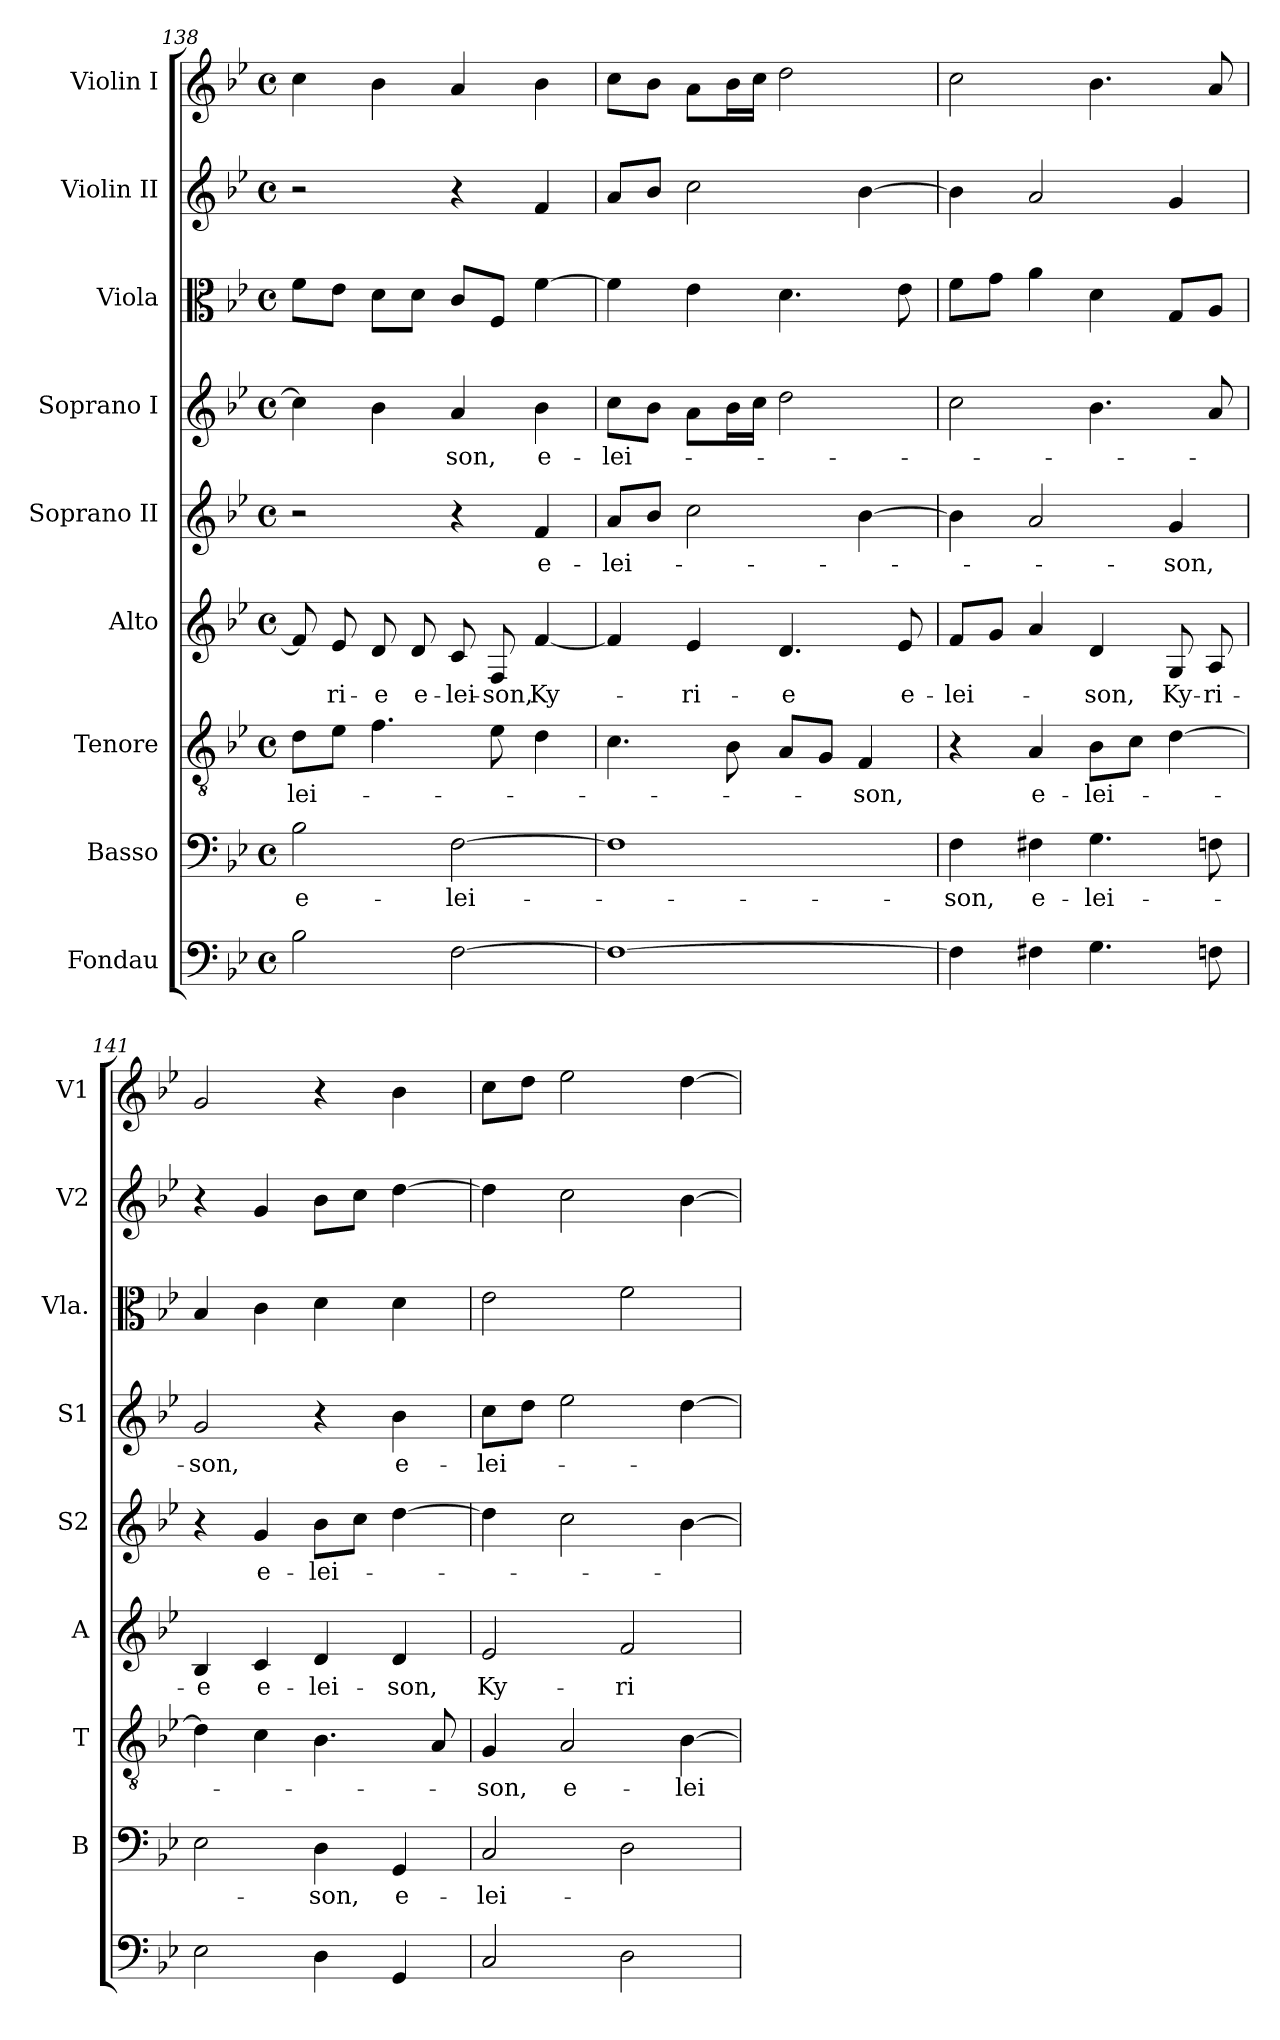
**kern	**kern	**text	**kern	**text	**kern	**text	**kern	**text	**kern	**text	**kern	**kern	**kern
*part9	*part8	*part8	*part7	*part7	*part6	*part6	*part5	*part5	*part4	*part4	*part3	*part2	*part1
*staff9	*staff8	*staff8	*staff7	*staff7	*staff6	*staff6	*staff5	*staff5	*staff4	*staff4	*staff3	*staff2	*staff1
*I"Fondau	*I"Basso	*	*I"Tenore	*	*I"Alto	*	*I"Soprano  II	*	*I"Soprano  I	*	*I"Viola	*I"Violin  II	*I"Violin  I
*	*I'B	*	*I'T	*	*I'A	*	*I'S2	*	*I'S1	*	*I'Vla.	*I'V2	*I'V1
*clefF4	*clefF4	*	*clefGv2	*	*clefG2	*	*clefG2	*	*clefG2	*	*clefC3	*clefG2	*clefG2
*k[b-e-]	*k[b-e-]	*	*k[b-e-]	*	*k[b-e-]	*	*k[b-e-]	*	*k[b-e-]	*	*k[b-e-]	*k[b-e-]	*k[b-e-]
*B-:	*B-:	*	*B-:	*	*B-:	*	*B-:	*	*B-:	*	*B-:	*B-:	*B-:
*M4/4	*M4/4	*	*M4/4	*	*M4/4	*	*M4/4	*	*M4/4	*	*M4/4	*M4/4	*M4/4
*met(c)	*met(c)	*	*met(c)	*	*met(c)	*	*met(c)	*	*met(c)	*	*met(c)	*met(c)	*met(c)
=138	=138	=138	=138	=138	=138	=138	=138	=138	=138	=138	=138	=138	=138
!	!	!LO:LY:b	!	!LO:LY:b	!	!	!	!	!	!	!	!	!
2B-\	2B-\	e-	8d\L	-lei-	8f/]	.	2r	.	4cc\]	.	8f\L	2r	4cc\
!	!	!	!	!	!	!LO:LY:b	!	!	!	!	!	!	!
.	.	.	8e-\J	.	8e-/	-ri-	.	.	.	.	8e-\J	.	.
!	!	!	!	!	!	!LO:LY:b	!	!	!	!	!	!	!
.	.	.	4.f\	.	8d/	-e	.	.	4b-\	.	8d\L	.	4b-\
!	!	!	!	!	!	!LO:LY:b	!	!	!	!	!	!	!
.	.	.	.	.	8d/	e-	.	.	.	.	8d\J	.	.
!	!	!LO:LY:b	!	!	!	!LO:LY:b	!	!	!	!LO:LY:b	!	!	!
[2F\	[2F\	-lei-	.	.	8c/	-lei-	4r	.	4a/	-son,	8c/L	4r	4a/
!	!	!	!	!	!	!LO:LY:b	!	!	!	!	!	!	!
.	.	.	8e-\	.	8F/	-son,	.	.	.	.	8F/J	.	.
!	!	!	!	!	!	!LO:LY:b	!	!LO:LY:b	!	!LO:LY:b	!	!	!
.	.	.	4d\	.	[4f/	Ky-	4f/	e-	4b-\	e-	[4f\	4f/	4b-\
=139	=139	=139	=139	=139	=139	=139	=139	=139	=139	=139	=139	=139	=139
!	!	!	!	!	!	!	!	!LO:LY:b	!	!LO:LY:b	!	!	!
1F_	1F]	.	4.c\	.	4f/]	.	8a/L	-lei-	8cc\L	-lei-	4f\]	8a/L	8cc\L
.	.	.	.	.	.	.	8b-/J	.	8b-\J	.	.	8b-/J	8b-\J
!	!	!	!	!	!	!LO:LY:b	!	!	!	!	!	!	!
.	.	.	.	.	4e-/	-ri-	2cc\	.	8a\L	.	4e-\	2cc\	8a\L
.	.	.	8B-\	.	.	.	.	.	16b-\L	.	.	.	16b-\L
.	.	.	.	.	.	.	.	.	16cc\JJ	.	.	.	16cc\JJ
!	!	!	!	!	!	!LO:LY:b	!	!	!	!	!	!	!
.	.	.	8A/L	.	4.d/	-e	.	.	2dd\	.	4.d\	.	2dd\
.	.	.	8G/J	.	.	.	.	.	.	.	.	.	.
!	!	!	!	!LO:LY:b	!	!	!	!	!	!	!	!	!
.	.	.	4F/	-son,	.	.	[4b-\	.	.	.	.	[4b-\	.
!	!	!	!	!	!	!LO:LY:b	!	!	!	!	!	!	!
.	.	.	.	.	8e-/	e-	.	.	.	.	8e-\	.	.
!!LO:PB:g=z
=140	=140	=140	=140	=140	=140	=140	=140	=140	=140	=140	=140	=140	=140
!	!	!LO:LY:b	!	!	!	!LO:LY:b	!	!	!	!	!	!	!
4F\]	4F\	-son,	4r	.	8f/L	-lei-	4b-\]	.	2cc\	.	8f\L	4b-\]	2cc\
.	.	.	.	.	8g/J	.	.	.	.	.	8g\J	.	.
!	!	!LO:LY:b	!	!LO:LY:b	!	!	!	!	!	!	!	!	!
4F#X\	4F#X\	e-	4A/	e-	4a/	.	2a/	.	.	.	4a\	2a/	.
!	!	!LO:LY:b	!	!LO:LY:b	!	!LO:LY:b	!	!	!	!	!	!	!
4.G\	4.G\	-lei-	8B-\L	-lei-	4d/	-son,	.	.	4.b-\	.	4d\	.	4.b-\
.	.	.	8c\J	.	.	.	.	.	.	.	.	.	.
!	!	!	!	!	!	!LO:LY:b	!	!LO:LY:b	!	!	!	!	!
.	.	.	[4d\	.	8G/	Ky-	4g/	-son,	.	.	8G/L	4g/	.
!	!	!	!	!	!	!LO:LY:b	!	!	!	!	!	!	!
8Fn\	8Fn\	.	.	.	8A/	-ri-	.	.	8a/	.	8A/J	.	8a/
=141	=141	=141	=141	=141	=141	=141	=141	=141	=141	=141	=141	=141	=141
!	!	!	!	!	!	!LO:LY:b	!	!	!	!LO:LY:b	!	!	!
2E-\	2E-\	.	4d\]	.	4B-/	-e	4r	.	2g/	-son,	4B-/	4r	2g/
!	!	!	!	!	!	!LO:LY:b	!	!LO:LY:b	!	!	!	!	!
.	.	.	4c\	.	4c/	e-	4g/	e-	.	.	4c\	4g/	.
!	!	!LO:LY:b	!	!	!	!LO:LY:b	!	!LO:LY:b	!	!	!	!	!
4D\	4D\	-son,	4.B-\	.	4d/	-lei-	8b-\L	-lei-	4r	.	4d\	8b-\L	4r
.	.	.	.	.	.	.	8cc\J	.	.	.	.	8cc\J	.
!	!	!LO:LY:b	!	!	!	!LO:LY:b	!	!	!	!LO:LY:b	!	!	!
4GG/	4GG/	e-	.	.	4d/	-son,	[4dd\	.	4b-\	e-	4d\	[4dd\	4b-\
.	.	.	8A/	.	.	.	.	.	.	.	.	.	.
=142	=142	=142	=142	=142	=142	=142	=142	=142	=142	=142	=142	=142	=142
!	!	!LO:LY:b	!	!LO:LY:b	!	!LO:LY:b	!	!	!	!LO:LY:b	!	!	!
2C/	2C/	-lei-	4G/	-son,	2e-/	Ky-	4dd\]	.	8cc\L	-lei-	2e-\	4dd\]	8cc\L
.	.	.	.	.	.	.	.	.	8dd\J	.	.	.	8dd\J
!	!	!	!	!LO:LY:b	!	!	!	!	!	!	!	!	!
.	.	.	2A/	e-	.	.	2cc\	.	2ee-\	.	.	2cc\	2ee-\
!	!	!	!	!	!	!LO:LY:b	!	!	!	!	!	!	!
2D\	2D\	.	.	.	2f/	-ri-	.	.	.	.	2f\	.	.
!	!	!	!	!LO:LY:b	!	!	!	!	!	!	!	!	!
.	.	.	[4B-\	-lei-	.	.	[4b-\	.	[4dd\	.	.	[4b-\	[4dd\
=	=	=	=	=	=	=	=	=	=	=	=	=	=
*-	*-	*-	*-	*-	*-	*-	*-	*-	*-	*-	*-	*-	*-
